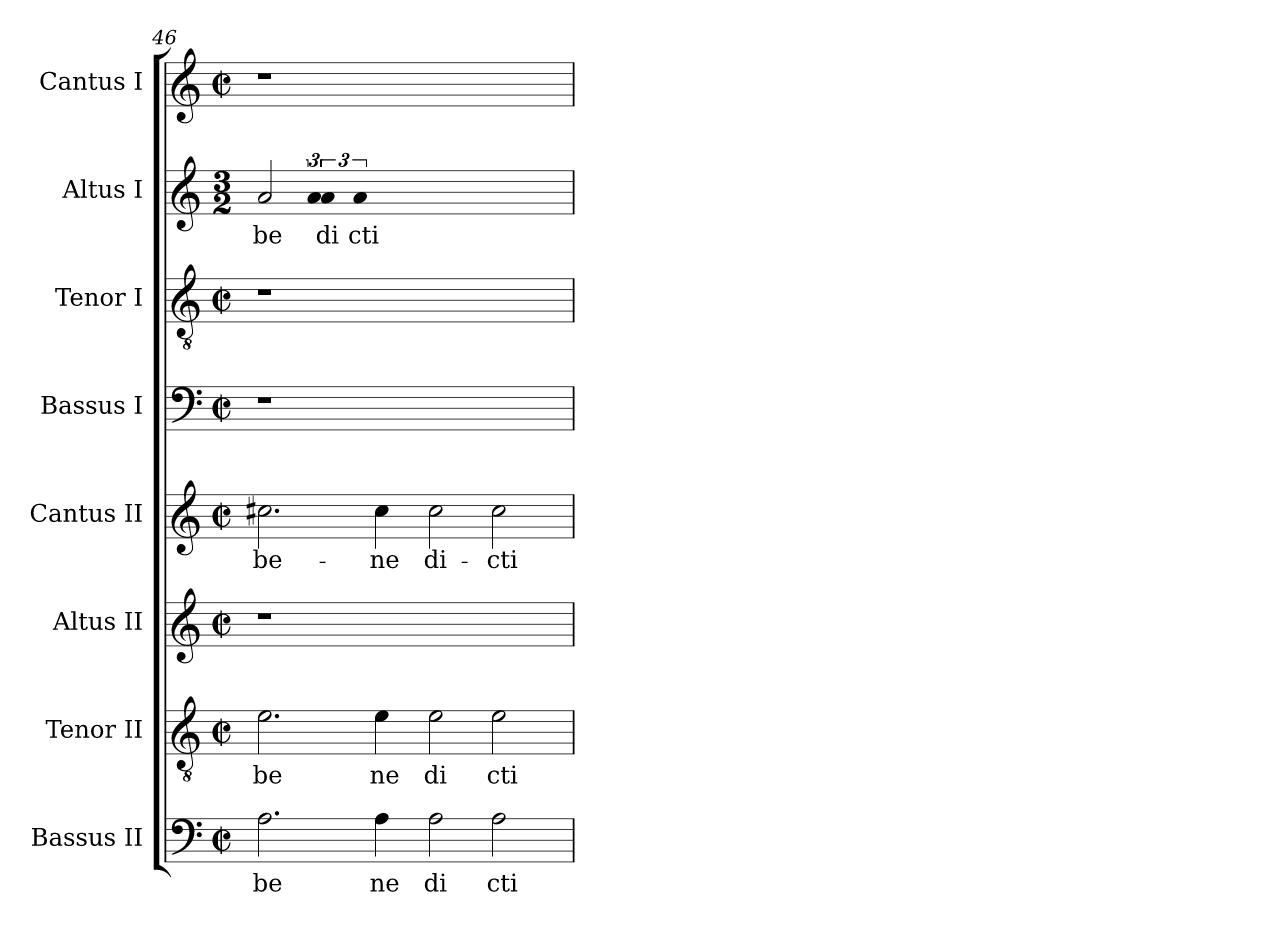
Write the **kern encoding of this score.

**kern	**text	**kern	**text	**kern	**kern	**text	**kern	**kern	**kern	**text	**kern
*part8	*part8	*part7	*part7	*part6	*part5	*part5	*part4	*part3	*part2	*part2	*part1
*staff8	*staff8	*staff7	*staff7	*staff6	*staff5	*staff5	*staff4	*staff3	*staff2	*staff2	*staff1
*I"Bassus II	*	*I"Tenor II	*	*I"Altus II	*I"Cantus II	*	*I"Bassus I	*I"Tenor I	*I"Altus I	*	*I"Cantus I
*clefF4	*	*clefGv2	*	*clefG2	*clefG2	*	*clefF4	*clefGv2	*clefG2	*	*clefG2
*M2/2	*	*M2/2	*	*M2/2	*M2/2	*	*M2/2	*M2/2	*M3/2	*	*M2/2
*met(c|)	*	*met(c|)	*	*met(c|)	*met(c|)	*	*met(c|)	*met(c|)	*	*	*met(c|)
=46	=46	=46	=46	=46	=46	=46	=46	=46	=46	=46	=46
!	!LO:LY:b:cj	!	!LO:LY:b:cj	!	!	!LO:LY:b:cj	!	!	!LO:N:vis=2.	!LO:LY:b:cj	!
*	*	*	*	*	*	*	*	*	*^	*	*
2.A\	be	2.e\	be	1r	2.cc#X\	be-	1r	1r	2a/	2ryy	be	1r
!	!	!	!	!	!	!	!	!	!LO:N:vis=4	!LO:N:vis=2	!LO:LY:b:cj	!
!	!	!	!	!	!	!	!	!	!	!	!LO:LY:b:cj	!
.	.	.	.	.	.	.	.	.	6a/	3a/	di	.
!	!	!	!	!	!	!	!	!	!LO:N:vis=2	!	!LO:LY:b:cj	!
.	.	.	.	.	.	.	.	.	3a/	.	cti	.
!	!LO:LY:b:cj	!	!LO:LY:b:cj	!	!	!LO:LY:b:cj	!	!	!	!	!	!
4A\	ne	4e\	ne	.	4cc#\	-ne	.	.	.	.	.	.
.	.	.	.	.	.	.	.	.	.	1ryy	.	.
!	!LO:LY:b:cj	!	!LO:LY:b:cj	!	!	!LO:LY:b:cj	!	!	!	!	!	!
2A\	di	2e\	di	1ryy	2cc#\	di-	1ryy	1ryy	1ryy	.	.	1ryy
!	!LO:LY:b:cj	!	!LO:LY:b:cj	!	!	!LO:LY:b:cj	!	!	!	!	!	!
2A\	cti	2e\	cti	.	2cc#\	-cti-	.	.	.	.	.	.
.	.	.	.	.	.	.	.	.	.	6ryy	.	.
*	*	*	*	*	*	*	*	*	*v	*v	*	*
=	=	=	=	=	=	=	=	=	=	=	=
*-	*-	*-	*-	*-	*-	*-	*-	*-	*-	*-	*-
